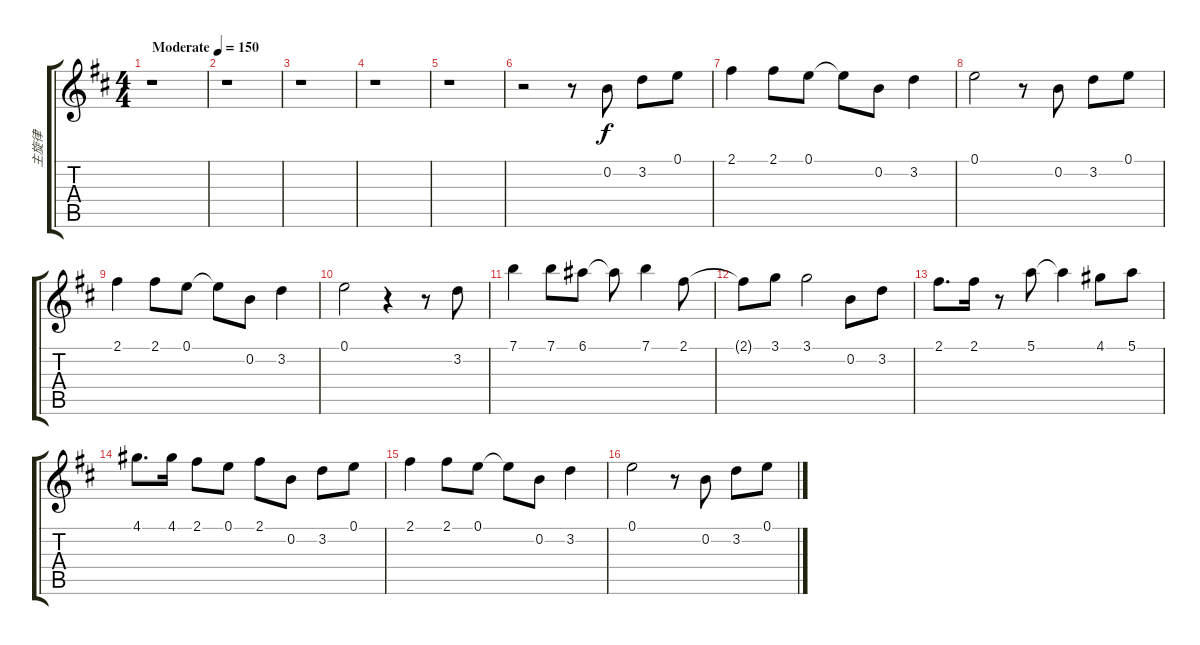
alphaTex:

\track ("主旋律" "主旋律") {instrument distortionguitar}
\staff {score tabs}
\tuning (E4 B3 G3 D3 A2 E2) {hide}
\ts (4 4)
\tempo (150 "Moderate")
\clef g2
\ks d
r.1{txt "" dy f instrument distortionguitar} |
r.1 |
r.1 |
r.1 |
r.1 |
r.2 r.8 0.2.8 3.2.8 0.1.8 |
2.1.4 2.1.8 0.1.8 0.1{t}.8 0.2.8 3.2.4 |
0.1.2 r.8 0.2.8 3.2.8 0.1.8 |
2.1.4 2.1.8 0.1.8 0.1{t}.8 0.2.8 3.2.4 |
0.1.2 r.4 r.8 3.2.8 |
7.1.4 7.1.8 6.1.8 6.1{t}.8 7.1.4 2.1.8 |
2.1{t}.8 3.1.8 3.1.2 0.2.8 3.2.8 |
2.1.8{d} 2.1.16 r.8 5.1.8 5.1{t}.4 4.1.8 5.1.8 |
4.1.8{d} 4.1.16 2.1.8 0.1.8 2.1.8 0.2.8 3.2.8 0.1.8 |
2.1.4 2.1.8 0.1.8 0.1{t}.8 0.2.8 3.2.4 |
0.1.2 r.8 0.2.8 3.2.8 0.1.8
